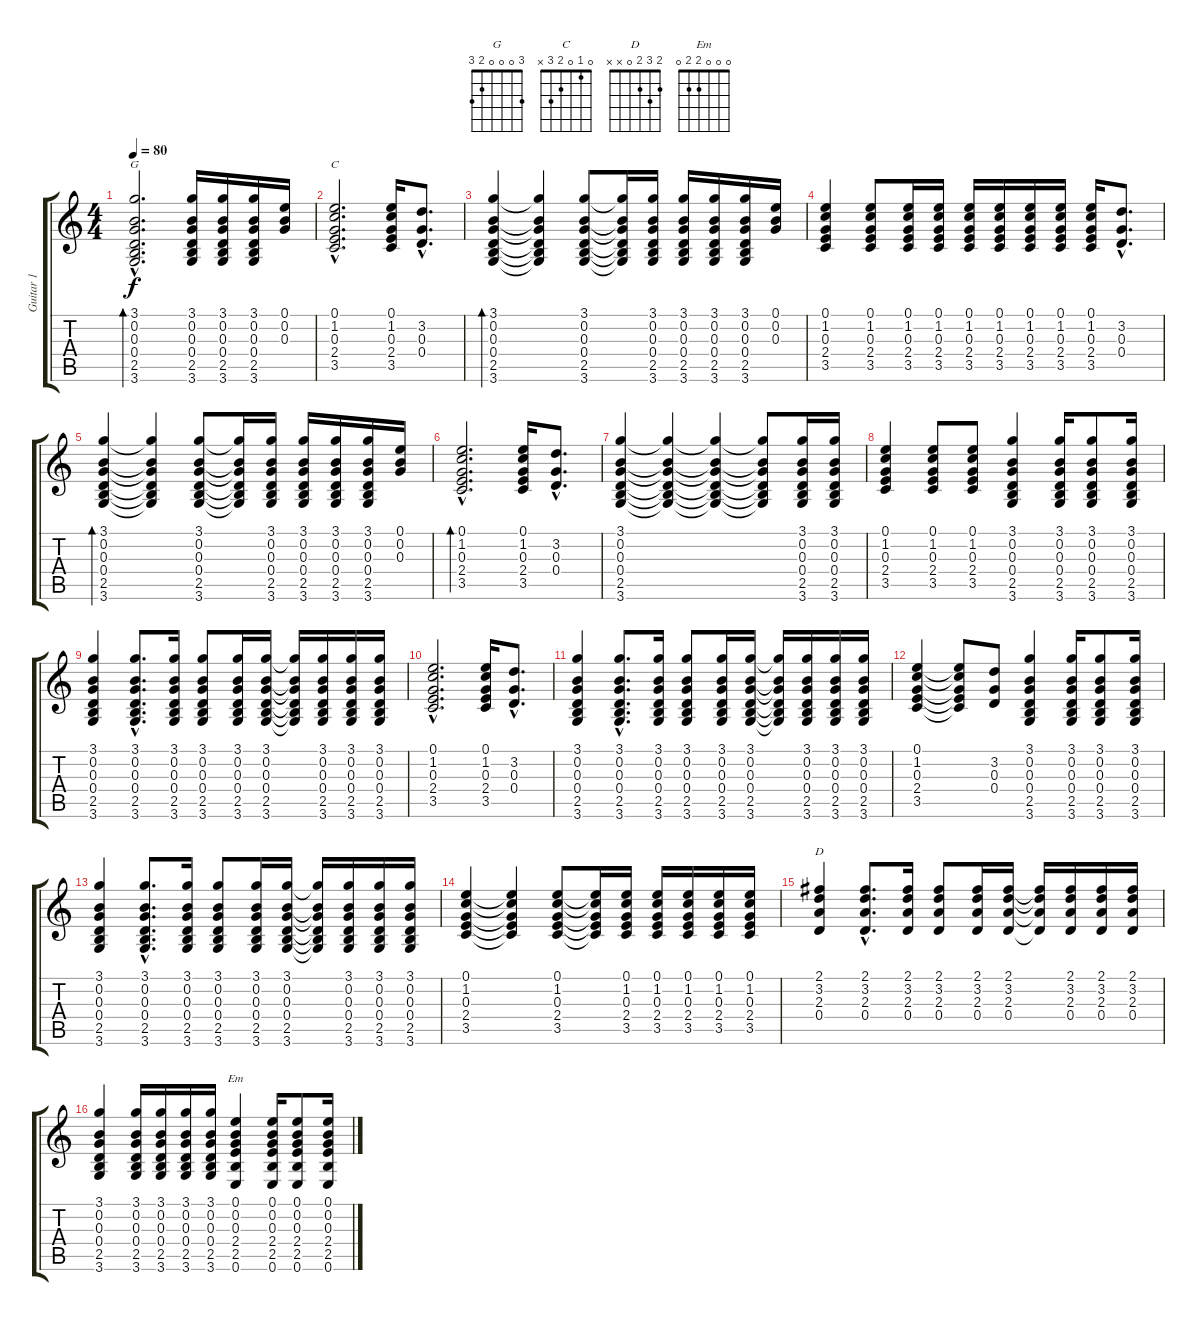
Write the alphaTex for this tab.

\track ("Guitar 1" "Guitar 1") {instrument acousticguitarnylon}
\staff {score tabs}
\tuning (E4 B3 G3 D3 A2 E2) {hide}
\chord ("G" 3 0 0 0 2 3)
\chord ("C" 0 1 0 2 3 x)
\chord ("D" 2 3 2 0 x x)
\chord ("Em" 0 0 0 2 2 0)
\ts (4 4)
\tempo 80
\clef g2
\ks c
(3.1{hac} 0.2{hac} 0.3{hac} 0.4{hac} 2.5{hac} 3.6{hac}).2{d bd 240 ch "G" dy f instrument acousticguitarnylon} (3.1 0.2 0.3 0.4 2.5 3.6).16 (3.1 0.2 0.3 0.4 2.5 3.6).16 (3.1 0.2 0.3 0.4 2.5 3.6).16 (0.1 0.2 0.3).16 |
(0.1{hac} 1.2{hac} 0.3{hac} 2.4{hac} 3.5{hac}).2{d ch "C"} (0.1 1.2 0.3 2.4 3.5).16 (3.2{hac} 0.3{hac} 0.4{hac}).8{d} |
(3.1 0.2 0.3 0.4 2.5 3.6).4{bd 240} (3.1{t} 0.2{t} 0.3{t} 0.4{t} 2.5{t} 3.6{t}).4 (3.1 0.2 0.3 0.4 2.5 3.6).8 (3.1{t} 0.2{t} 0.3{t} 0.4{t} 2.5{t} 3.6{t}).16 (3.1 0.2 0.3 0.4 2.5 3.6).16 (3.1 0.2 0.3 0.4 2.5 3.6).16 (3.1 0.2 0.3 0.4 2.5 3.6).16 (3.1 0.2 0.3 0.4 2.5 3.6).16 (0.1 0.2 0.3).16 |
(0.1 1.2 0.3 2.4 3.5).4 (0.1 1.2 0.3 2.4 3.5).8 (0.1 1.2 0.3 2.4 3.5).16 (0.1 1.2 0.3 2.4 3.5).16 (0.1 1.2 0.3 2.4 3.5).16 (0.1 1.2 0.3 2.4 3.5).16 (0.1 1.2 0.3 2.4 3.5).16 (0.1 1.2 0.3 2.4 3.5).16 (0.1 1.2 0.3 2.4 3.5).16 (3.2{hac} 0.3{hac} 0.4{hac}).8{d} |
(3.1 0.2 0.3 0.4 2.5 3.6).4{bd 240} (3.1{t} 0.2{t} 0.3{t} 0.4{t} 2.5{t} 3.6{t}).4 (3.1 0.2 0.3 0.4 2.5 3.6).8 (3.1{t} 0.2{t} 0.3{t} 0.4{t} 2.5{t} 3.6{t}).16 (3.1 0.2 0.3 0.4 2.5 3.6).16 (3.1 0.2 0.3 0.4 2.5 3.6).16 (3.1 0.2 0.3 0.4 2.5 3.6).16 (3.1 0.2 0.3 0.4 2.5 3.6).16 (0.1 0.2 0.3).16 |
(0.1{hac} 1.2{hac} 0.3{hac} 2.4{hac} 3.5{hac}).2{d bd 240} (0.1 1.2 0.3 2.4 3.5).16 (3.2{hac} 0.3{hac} 0.4{hac}).8{d} |
(3.1 0.2 0.3 0.4 2.5 3.6).4 (3.1{t} 0.2{t} 0.3{t} 0.4{t} 2.5{t} 3.6{t}).4 (3.1{t} 0.2{t} 0.3{t} 0.4{t} 2.5{t} 3.6{t}).4 (3.1{t} 0.2{t} 0.3{t} 0.4{t} 2.5{t} 3.6{t}).8 (3.1 0.2 0.3 0.4 2.5 3.6).16 (3.1 0.2 0.3 0.4 2.5 3.6).16 |
(0.1 1.2 0.3 2.4 3.5).4 (0.1 1.2 0.3 2.4 3.5).8 (0.1 1.2 0.3 2.4 3.5).8 (3.1 0.2 0.3 0.4 2.5 3.6).4 (3.1 0.2 0.3 0.4 2.5 3.6).16 (3.1 0.2 0.3 0.4 2.5 3.6).8 (3.1 0.2 0.3 0.4 2.5 3.6).16 |
(3.1 0.2 0.3 0.4 2.5 3.6).4 (3.1{hac} 0.2{hac} 0.3{hac} 0.4{hac} 2.5{hac} 3.6{hac}).8{d} (3.1 0.2 0.3 0.4 2.5 3.6).16 (3.1 0.2 0.3 0.4 2.5 3.6).8 (3.1 0.2 0.3 0.4 2.5 3.6).16 (3.1 0.2 0.3 0.4 2.5 3.6).16 (3.1{t} 0.2{t} 0.3{t} 0.4{t} 2.5{t} 3.6{t}).16 (3.1 0.2 0.3 0.4 2.5 3.6).16 (3.1 0.2 0.3 0.4 2.5 3.6).16 (3.1 0.2 0.3 0.4 2.5 3.6).16 |
(0.1{hac} 1.2{hac} 0.3{hac} 2.4{hac} 3.5{hac}).2{d} (0.1 1.2 0.3 2.4 3.5).16 (3.2{hac} 0.3{hac} 0.4{hac}).8{d} |
(3.1 0.2 0.3 0.4 2.5 3.6).4 (3.1{hac} 0.2{hac} 0.3{hac} 0.4{hac} 2.5{hac} 3.6{hac}).8{d} (3.1 0.2 0.3 0.4 2.5 3.6).16 (3.1 0.2 0.3 0.4 2.5 3.6).8 (3.1 0.2 0.3 0.4 2.5 3.6).16 (3.1 0.2 0.3 0.4 2.5 3.6).16 (3.1{t} 0.2{t} 0.3{t} 0.4{t} 2.5{t} 3.6{t}).16 (3.1 0.2 0.3 0.4 2.5 3.6).16 (3.1 0.2 0.3 0.4 2.5 3.6).16 (3.1 0.2 0.3 0.4 2.5 3.6).16 |
(0.1 1.2 0.3 2.4 3.5).4 (0.1{t} 1.2{t} 0.3{t} 2.4{t} 3.5{t}).8 (3.2 0.3 0.4).8 (3.1 0.2 0.3 0.4 2.5 3.6).4 (3.1 0.2 0.3 0.4 2.5 3.6).16 (3.1 0.2 0.3 0.4 2.5 3.6).8 (3.1 0.2 0.3 0.4 2.5 3.6).16 |
(3.1 0.2 0.3 0.4 2.5 3.6).4 (3.1{hac} 0.2{hac} 0.3{hac} 0.4{hac} 2.5{hac} 3.6{hac}).8{d} (3.1 0.2 0.3 0.4 2.5 3.6).16 (3.1 0.2 0.3 0.4 2.5 3.6).8 (3.1 0.2 0.3 0.4 2.5 3.6).16 (3.1 0.2 0.3 0.4 2.5 3.6).16 (3.1{t} 0.2{t} 0.3{t} 0.4{t} 2.5{t} 3.6{t}).16 (3.1 0.2 0.3 0.4 2.5 3.6).16 (3.1 0.2 0.3 0.4 2.5 3.6).16 (3.1 0.2 0.3 0.4 2.5 3.6).16 |
(0.1 1.2 0.3 2.4 3.5).4 (0.1{t} 1.2{t} 0.3{t} 2.4{t} 3.5{t}).4 (0.1 1.2 0.3 2.4 3.5).8 (0.1{t} 1.2{t} 0.3{t} 2.4{t} 3.5{t}).16 (0.1 1.2 0.3 2.4 3.5).16 (0.1 1.2 0.3 2.4 3.5).16 (0.1 1.2 0.3 2.4 3.5).16 (0.1 1.2 0.3 2.4 3.5).16 (0.1 1.2 0.3 2.4 3.5).16 |
(2.1 3.2 2.3 0.4).4{ch "D"} (2.1{hac} 3.2{hac} 2.3{hac} 0.4{hac}).8{d} (2.1 3.2 2.3 0.4).16 (2.1 3.2 2.3 0.4).8 (2.1 3.2 2.3 0.4).16 (2.1 3.2 2.3 0.4).16 (2.1{t} 3.2{t} 2.3{t} 0.4{t}).16 (2.1 3.2 2.3 0.4).16 (2.1 3.2 2.3 0.4).16 (2.1 3.2 2.3 0.4).16 |
(3.1 0.2 0.3 0.4 2.5 3.6).4 (3.1 0.2 0.3 0.4 2.5 3.6).16 (3.1 0.2 0.3 0.4 2.5 3.6).16 (3.1 0.2 0.3 0.4 2.5 3.6).16 (3.1 0.2 0.3 0.4 2.5 3.6).16 (0.1 0.2 0.3 2.4 2.5 0.6).4{ch "Em"} (0.1 0.2 0.3 2.4 2.5 0.6).16 (0.1 0.2 0.3 2.4 2.5 0.6).8 (0.1 0.2 0.3 2.4 2.5 0.6).16
